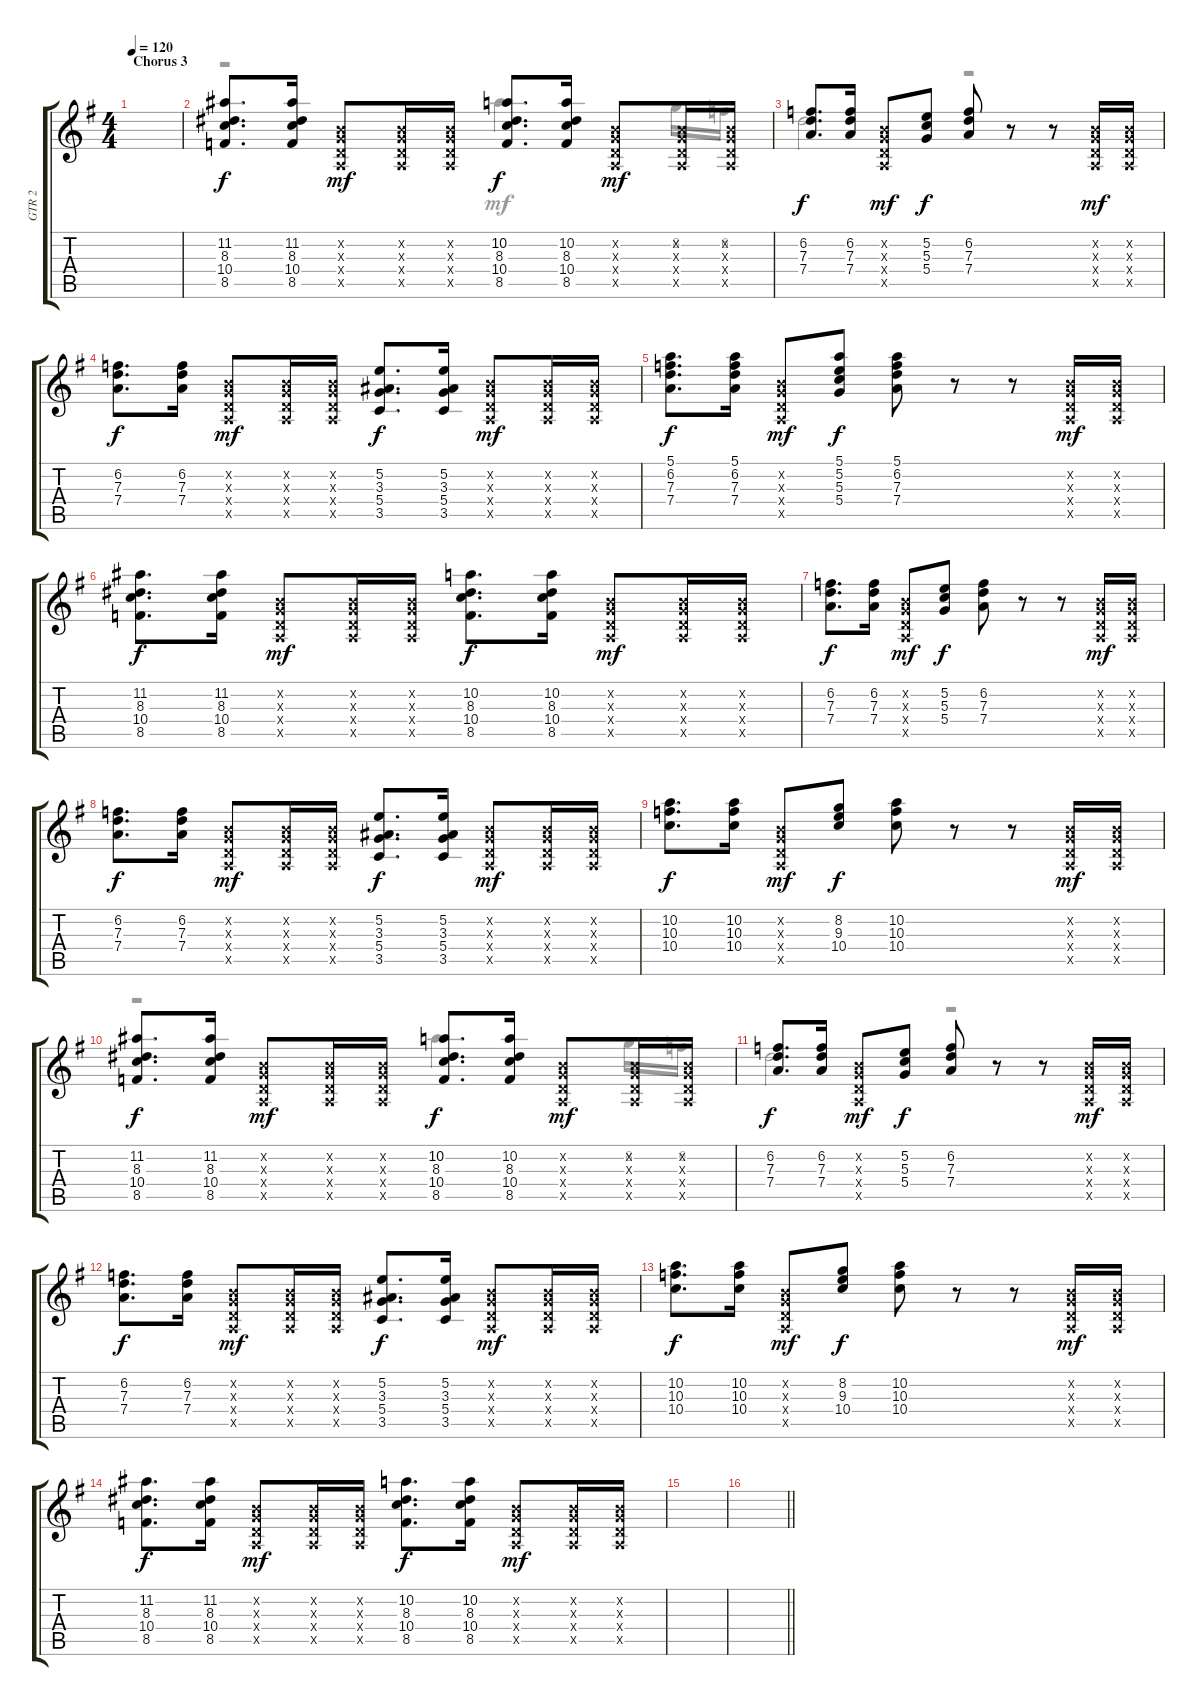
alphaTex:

\track ("GTR 2" "GTR 2") {instrument electricguitarjazz}
\staff {score tabs}
\tuning (E4 B3 G3 D3 A2 E2) {hide}
\voice
\ts (4 4)
\section ("" "Chorus 3")
\tempo 120
\clef g2
\ks g
|
(11.2 8.3 10.4 8.5).8{d dy f} (11.2 8.3 10.4 8.5).16 (0.2{x} 0.3{x} 0.4{x} 0.5{x}).8{dy mf} (0.2{x} 0.3{x} 0.4{x} 0.5{x}).16 (0.2{x} 0.3{x} 0.4{x} 0.5{x}).16 (10.2 8.3 10.4 8.5).8{d dy f} (10.2 8.3 10.4 8.5).16 (0.2{x} 0.3{x} 0.4{x} 0.5{x}).8{dy mf} (0.2{x} 0.3{x} 0.4{x} 0.5{x}).16 (0.2{x} 0.3{x} 0.4{x} 0.5{x}).16 |
(6.2 7.3 7.4).8{d dy f} (6.2 7.3 7.4).16 (0.2{x} 0.3{x} 0.4{x} 0.5{x}).8{dy mf} (5.2 5.3 5.4).8{dy f} (6.2 7.3 7.4).8 r.8 r.8 (0.2{x} 0.3{x} 0.4{x} 0.5{x}).16{dy mf} (0.2{x} 0.3{x} 0.4{x} 0.5{x}).16 |
(6.2 7.3 7.4).8{d dy f} (6.2 7.3 7.4).16 (0.2{x} 0.3{x} 0.4{x} 0.5{x}).8{dy mf} (0.2{x} 0.3{x} 0.4{x} 0.5{x}).16 (0.2{x} 0.3{x} 0.4{x} 0.5{x}).16 (5.2 3.3 5.4 3.5).8{d dy f} (5.2 3.3 5.4 3.5).16 (0.2{x} 0.3{x} 0.4{x} 0.5{x}).8{dy mf} (0.2{x} 0.3{x} 0.4{x} 0.5{x}).16 (0.2{x} 0.3{x} 0.4{x} 0.5{x}).16 |
(5.1 6.2 7.3 7.4).8{d dy f} (5.1 6.2 7.3 7.4).16 (0.2{x} 0.3{x} 0.4{x} 0.5{x}).8{dy mf} (5.1 5.2 5.3 5.4).8{dy f} (5.1 6.2 7.3 7.4).8 r.8 r.8 (0.2{x} 0.3{x} 0.4{x} 0.5{x}).16{dy mf} (0.2{x} 0.3{x} 0.4{x} 0.5{x}).16 |
(11.2 8.3 10.4 8.5).8{d dy f} (11.2 8.3 10.4 8.5).16 (0.2{x} 0.3{x} 0.4{x} 0.5{x}).8{dy mf} (0.2{x} 0.3{x} 0.4{x} 0.5{x}).16 (0.2{x} 0.3{x} 0.4{x} 0.5{x}).16 (10.2 8.3 10.4 8.5).8{d dy f} (10.2 8.3 10.4 8.5).16 (0.2{x} 0.3{x} 0.4{x} 0.5{x}).8{dy mf} (0.2{x} 0.3{x} 0.4{x} 0.5{x}).16 (0.2{x} 0.3{x} 0.4{x} 0.5{x}).16 |
(6.2 7.3 7.4).8{d dy f} (6.2 7.3 7.4).16 (0.2{x} 0.3{x} 0.4{x} 0.5{x}).8{dy mf} (5.2 5.3 5.4).8{dy f} (6.2 7.3 7.4).8 r.8 r.8 (0.2{x} 0.3{x} 0.4{x} 0.5{x}).16{dy mf} (0.2{x} 0.3{x} 0.4{x} 0.5{x}).16 |
(6.2 7.3 7.4).8{d dy f} (6.2 7.3 7.4).16 (0.2{x} 0.3{x} 0.4{x} 0.5{x}).8{dy mf} (0.2{x} 0.3{x} 0.4{x} 0.5{x}).16 (0.2{x} 0.3{x} 0.4{x} 0.5{x}).16 (5.2 3.3 5.4 3.5).8{d dy f} (5.2 3.3 5.4 3.5).16 (0.2{x} 0.3{x} 0.4{x} 0.5{x}).8{dy mf} (0.2{x} 0.3{x} 0.4{x} 0.5{x}).16 (0.2{x} 0.3{x} 0.4{x} 0.5{x}).16 |
(10.2 10.3 10.4).8{d dy f} (10.2 10.3 10.4).16 (0.2{x} 0.3{x} 0.4{x} 0.5{x}).8{dy mf} (8.2 9.3 10.4).8{dy f} (10.2 10.3 10.4).8 r.8 r.8 (0.2{x} 0.3{x} 0.4{x} 0.5{x}).16{dy mf} (0.2{x} 0.3{x} 0.4{x} 0.5{x}).16 |
(11.2 8.3 10.4 8.5).8{d dy f} (11.2 8.3 10.4 8.5).16 (0.2{x} 0.3{x} 0.4{x} 0.5{x}).8{dy mf} (0.2{x} 0.3{x} 0.4{x} 0.5{x}).16 (0.2{x} 0.3{x} 0.4{x} 0.5{x}).16 (10.2 8.3 10.4 8.5).8{d dy f} (10.2 8.3 10.4 8.5).16 (0.2{x} 0.3{x} 0.4{x} 0.5{x}).8{dy mf} (0.2{x} 0.3{x} 0.4{x} 0.5{x}).16 (0.2{x} 0.3{x} 0.4{x} 0.5{x}).16 |
(6.2 7.3 7.4).8{d dy f} (6.2 7.3 7.4).16 (0.2{x} 0.3{x} 0.4{x} 0.5{x}).8{dy mf} (5.2 5.3 5.4).8{dy f} (6.2 7.3 7.4).8 r.8 r.8 (0.2{x} 0.3{x} 0.4{x} 0.5{x}).16{dy mf} (0.2{x} 0.3{x} 0.4{x} 0.5{x}).16 |
(6.2 7.3 7.4).8{d dy f} (6.2 7.3 7.4).16 (0.2{x} 0.3{x} 0.4{x} 0.5{x}).8{dy mf} (0.2{x} 0.3{x} 0.4{x} 0.5{x}).16 (0.2{x} 0.3{x} 0.4{x} 0.5{x}).16 (5.2 3.3 5.4 3.5).8{d dy f} (5.2 3.3 5.4 3.5).16 (0.2{x} 0.3{x} 0.4{x} 0.5{x}).8{dy mf} (0.2{x} 0.3{x} 0.4{x} 0.5{x}).16 (0.2{x} 0.3{x} 0.4{x} 0.5{x}).16 |
(10.2 10.3 10.4).8{d dy f} (10.2 10.3 10.4).16 (0.2{x} 0.3{x} 0.4{x} 0.5{x}).8{dy mf} (8.2 9.3 10.4).8{dy f} (10.2 10.3 10.4).8 r.8 r.8 (0.2{x} 0.3{x} 0.4{x} 0.5{x}).16{dy mf} (0.2{x} 0.3{x} 0.4{x} 0.5{x}).16 |
(11.2 8.3 10.4 8.5).8{d dy f} (11.2 8.3 10.4 8.5).16 (0.2{x} 0.3{x} 0.4{x} 0.5{x}).8{dy mf} (0.2{x} 0.3{x} 0.4{x} 0.5{x}).16 (0.2{x} 0.3{x} 0.4{x} 0.5{x}).16 (10.2 8.3 10.4 8.5).8{d dy f} (10.2 8.3 10.4 8.5).16 (0.2{x} 0.3{x} 0.4{x} 0.5{x}).8{dy mf} (0.2{x} 0.3{x} 0.4{x} 0.5{x}).16 (0.2{x} 0.3{x} 0.4{x} 0.5{x}).16 |
|
\barLineRight lightlight
\voice
\clef g2
\ottava regular
\simile none
\ks g
|
r.2 10.2.4{d} 8.2.16 6.2.16 |
7.3.2 r.2 |
|
|
|
|
|
|
r.2 10.2.4{d} 8.2.16 6.2.16 |
7.3.2 r.2 |
|
|
|
|
\barLineRight lightlight
